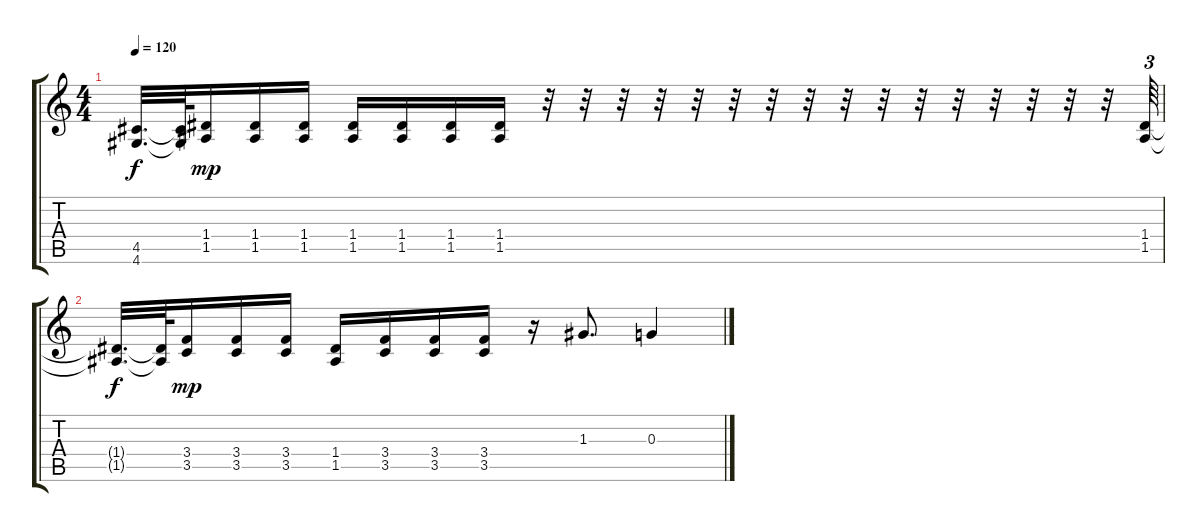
\track "" {instrument distortionguitar}
\staff {score tabs}
\tuning (E4 B3 G3 D3 A2 E2) {hide}
\ts (4 4)
\tempo 120
\clef g2
\ks c
(4.5{t} 4.6{t}).32{d dy f} (4.5{t} 4.6{t}).64 (1.4 1.5).16{dy mp} (1.4 1.5).16 (1.4 1.5).16 (1.4 1.5).16 (1.4 1.5).16 (1.4 1.5).16 (1.4 1.5).16 r.32 r.32 r.32 r.32 r.32 r.32 r.32 r.32 r.32 r.32 r.32 r.32 r.32 r.32 r.32 r.32 (1.4 1.5).64{tu (3 2)} |
(1.4{t} 1.5{t}).32{d dy f} (1.4{t} 1.5{t}).64 (3.4 3.5).16{dy mp} (3.4 3.5).16 (3.4 3.5).16 (1.4 1.5).16 (3.4 3.5).16 (3.4 3.5).16 (3.4 3.5).16 r.16 1.3.8{d} 0.3.4
